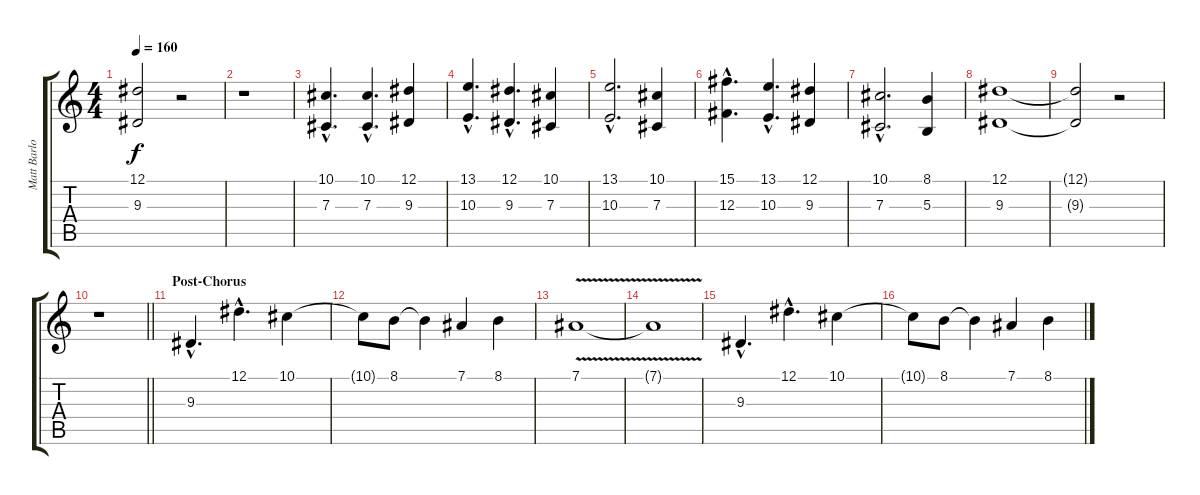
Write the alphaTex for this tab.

\track ("Matt Barlow" "Matt Barlo") {instrument flute}
\staff {score tabs}
\tuning (Eb4 Bb3 Gb3 Db3 Ab2 Eb2) {hide}
\ts (4 4)
\tempo 160
\clef g2
\ks c
(12.1{t} 9.3{t}).2{dy f} r.2 |
r.1 |
(10.1{hac} 7.3{hac}).4{d} (10.1{hac} 7.3{hac}).4{d} (12.1 9.3).4 |
(13.1{hac} 10.3{hac}).4{d} (12.1{hac} 9.3{hac}).4{d} (10.1 7.3).4 |
(13.1{hac} 10.3{hac}).2{d} (10.1 7.3).4 |
(15.1{hac} 12.3{hac}).4{d} (13.1{hac} 10.3{hac}).4{d} (12.1 9.3).4 |
(10.1{hac} 7.3{hac}).2{d} (8.1 5.3).4 |
(12.1 9.3).1 |
(12.1{t} 9.3{t}).2 r.2 |
\barLineRight lightlight
r.1 |
\section ("" "Post-Chorus")
9.3{hac}.4{d} 12.1{hac}.4{d} 10.1.4 |
10.1{t}.8 8.1.8 8.1{t}.4 7.1.4 8.1.4 |
7.1{v}.1 |
7.1{t}.1 |
9.3{hac}.4{d} 12.1{hac}.4{d} 10.1.4 |
10.1{t}.8 8.1.8 8.1{t}.4 7.1.4 8.1.4
